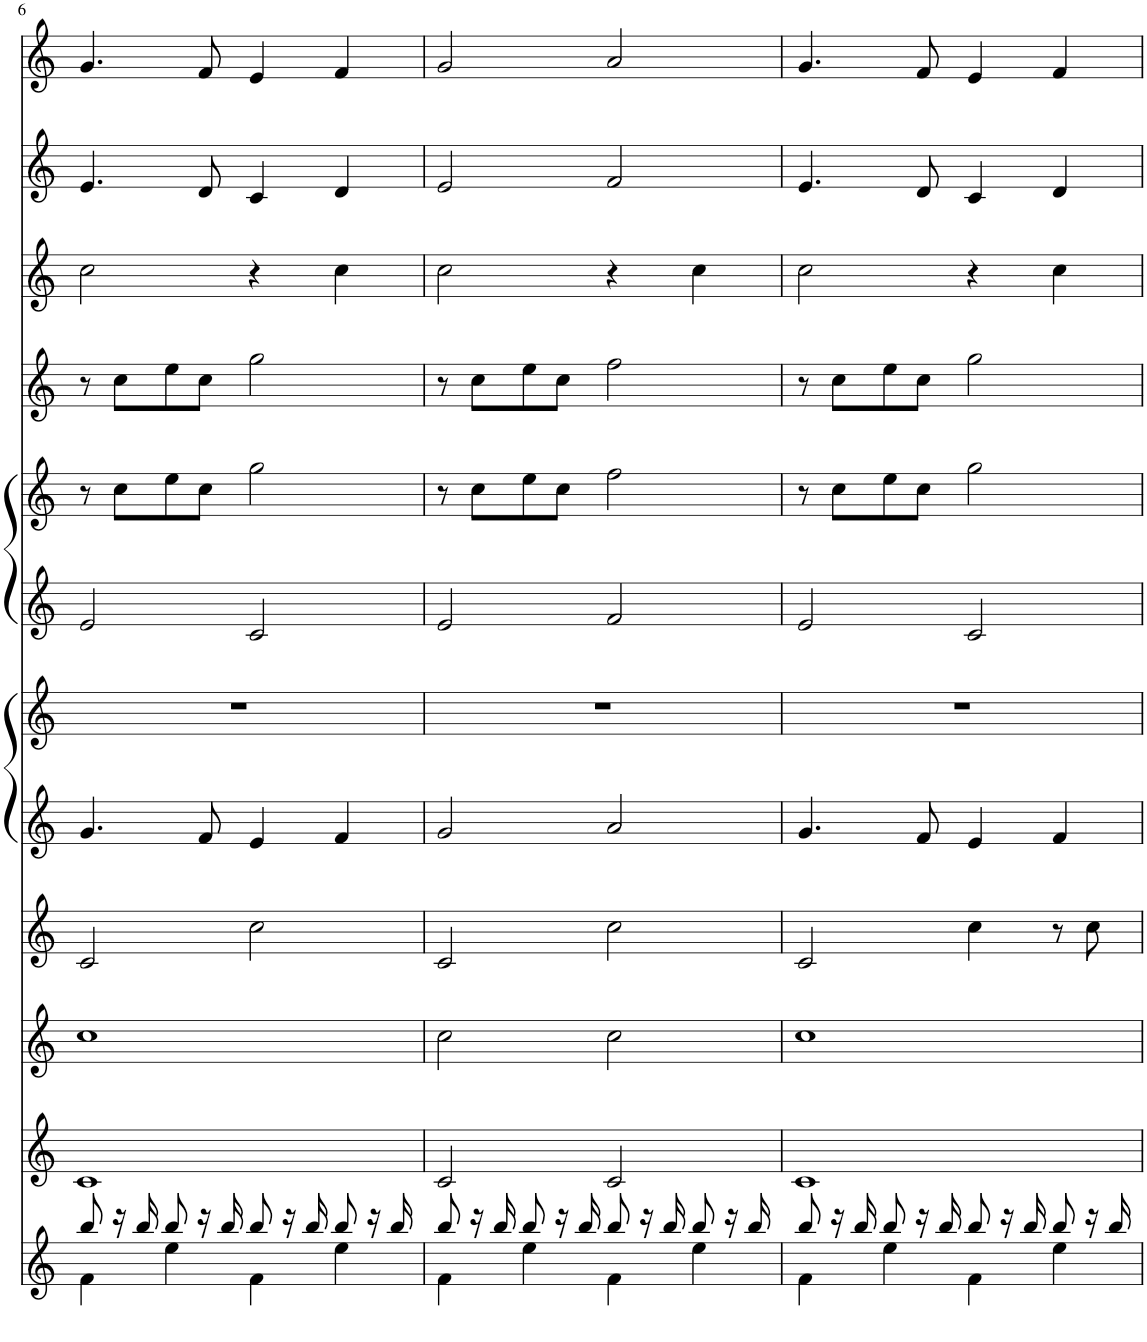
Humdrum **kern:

**kern	**kern	**kern	**kern	**kern	**kern	**kern	**kern	**kern	**kern	**kern	**kern
*part1	*part1	*part1	*part1	*part1	*part1	*part1	*part1	*part1	*part1	*part1	*part1
*staff12	*staff11	*staff10	*staff9	*staff8	*staff7	*staff6	*staff5	*staff4	*staff3	*staff2	*staff1
*I"Piano	*	*	*	*	*	*	*	*	*	*	*
*I'Pno	*	*	*	*	*	*	*	*	*	*	*
!!LO:PB:g=z
*clefG2	*clefG2	*clefG2	*clefG2	*clefG2	*clefG2	*clefG2	*clefG2	*clefG2	*clefG2	*clefG2	*clefG2
*k[]	*k[]	*k[]	*k[]	*k[]	*k[]	*k[]	*k[]	*k[]	*k[]	*k[]	*k[]
*M4/4	*M4/4	*M4/4	*M4/4	*M4/4	*M4/4	*M4/4	*M4/4	*M4/4	*M4/4	*M4/4	*M4/4
=6	=6	=6	=6	=6	=6	=6	=6	=6	=6	=6	=6
*^	*	*	*	*	*	*	*	*	*	*	*
8bb/	4f\	1c	1cc	2c/	4.g/	1r	2e/	8r	8r	2cc\	4.e/	4.g/
16r	.	.	.	.	.	.	.	8cc\L	8cc\L	.	.	.
16bb/	.	.	.	.	.	.	.	.	.	.	.	.
8bb/	4ee\	.	.	.	.	.	.	8ee\	8ee\	.	.	.
16r	.	.	.	.	8f/	.	.	8cc\J	8cc\J	.	8d/	8f/
16bb/	.	.	.	.	.	.	.	.	.	.	.	.
8bb/	4f\	.	.	2cc\	4e/	.	2c/	2gg\	2gg\	4r	4c/	4e/
16r	.	.	.	.	.	.	.	.	.	.	.	.
16bb/	.	.	.	.	.	.	.	.	.	.	.	.
8bb/	4ee\	.	.	.	4f/	.	.	.	.	4cc\	4d/	4f/
16r	.	.	.	.	.	.	.	.	.	.	.	.
16bb/	.	.	.	.	.	.	.	.	.	.	.	.
=7	=7	=7	=7	=7	=7	=7	=7	=7	=7	=7	=7	=7
8bb/	4f\	2c/	2cc\	2c/	2g/	1r	2e/	8r	8r	2cc\	2e/	2g/
16r	.	.	.	.	.	.	.	8cc\L	8cc\L	.	.	.
16bb/	.	.	.	.	.	.	.	.	.	.	.	.
8bb/	4ee\	.	.	.	.	.	.	8ee\	8ee\	.	.	.
16r	.	.	.	.	.	.	.	8cc\J	8cc\J	.	.	.
16bb/	.	.	.	.	.	.	.	.	.	.	.	.
8bb/	4f\	2c/	2cc\	2cc\	2a/	.	2f/	2ff\	2ff\	4r	2f/	2a/
16r	.	.	.	.	.	.	.	.	.	.	.	.
16bb/	.	.	.	.	.	.	.	.	.	.	.	.
8bb/	4ee\	.	.	.	.	.	.	.	.	4cc\	.	.
16r	.	.	.	.	.	.	.	.	.	.	.	.
16bb/	.	.	.	.	.	.	.	.	.	.	.	.
=8	=8	=8	=8	=8	=8	=8	=8	=8	=8	=8	=8	=8
8bb/	4f\	1c	1cc	2c/	4.g/	1r	2e/	8r	8r	2cc\	4.e/	4.g/
16r	.	.	.	.	.	.	.	8cc\L	8cc\L	.	.	.
16bb/	.	.	.	.	.	.	.	.	.	.	.	.
8bb/	4ee\	.	.	.	.	.	.	8ee\	8ee\	.	.	.
16r	.	.	.	.	8f/	.	.	8cc\J	8cc\J	.	8d/	8f/
16bb/	.	.	.	.	.	.	.	.	.	.	.	.
8bb/	4f\	.	.	4cc\	4e/	.	2c/	2gg\	2gg\	4r	4c/	4e/
16r	.	.	.	.	.	.	.	.	.	.	.	.
16bb/	.	.	.	.	.	.	.	.	.	.	.	.
8bb/	4ee\	.	.	8r	4f/	.	.	.	.	4cc\	4d/	4f/
16r	.	.	.	8cc\	.	.	.	.	.	.	.	.
16bb/	.	.	.	.	.	.	.	.	.	.	.	.
*v	*v	*	*	*	*	*	*	*	*	*	*	*
=	=	=	=	=	=	=	=	=	=	=	=
*-	*-	*-	*-	*-	*-	*-	*-	*-	*-	*-	*-
